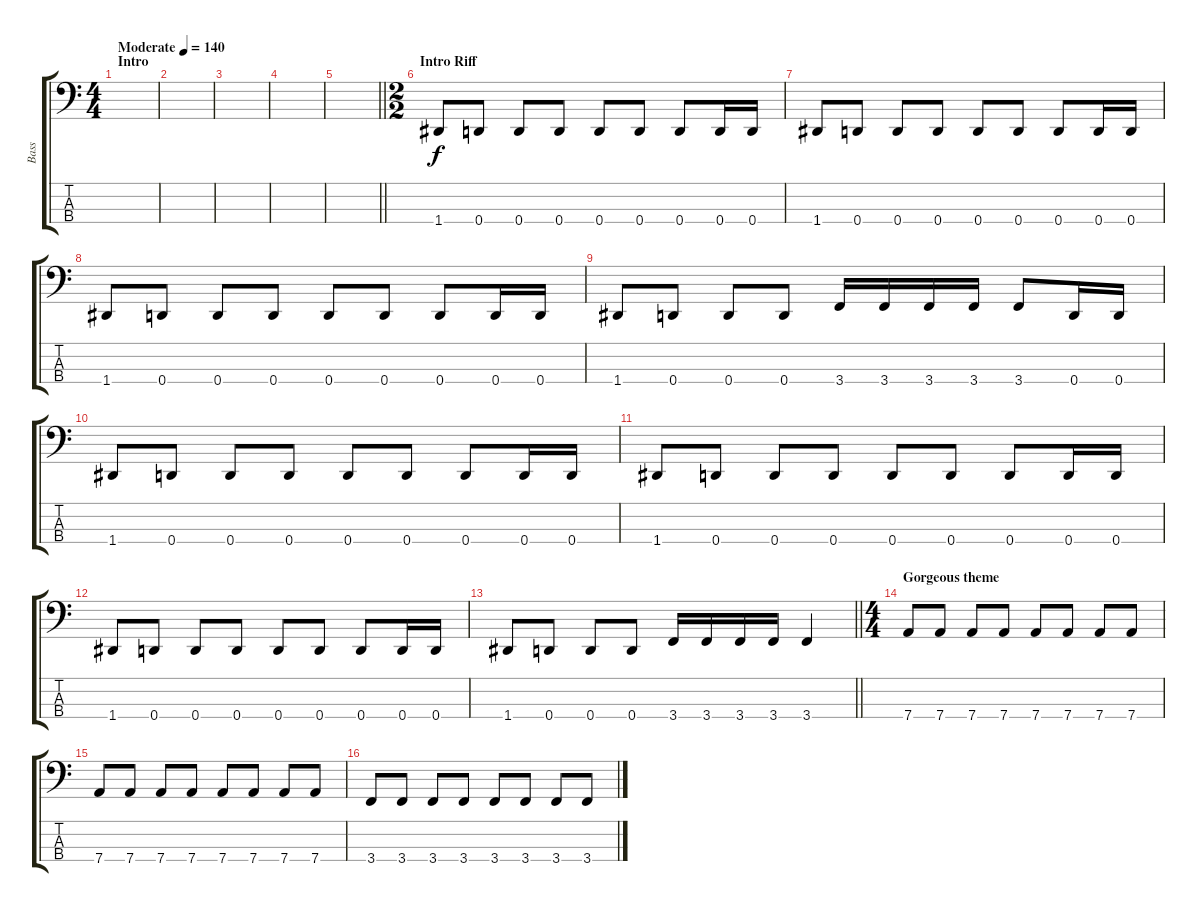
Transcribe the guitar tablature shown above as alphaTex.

\track ("Bass" "Bass") {instrument electricbasspick}
\staff {score tabs}
\tuning (G2 D2 A1 D1) {hide}
\ts (4 4)
\section ("" "Intro")
\tempo (140 "Moderate")
\clef f4
\ks c
|
|
|
|
\barLineRight lightlight
|
\ts (2 2)
\section ("" "Intro Riff")
1.4.8 0.4.8 0.4.8 0.4.8 0.4.8 0.4.8 0.4.8 0.4.16 0.4.16 |
1.4.8 0.4.8 0.4.8 0.4.8 0.4.8 0.4.8 0.4.8 0.4.16 0.4.16 |
1.4.8 0.4.8 0.4.8 0.4.8 0.4.8 0.4.8 0.4.8 0.4.16 0.4.16 |
1.4.8 0.4.8 0.4.8 0.4.8 3.4.16 3.4.16 3.4.16 3.4.16 3.4.8 0.4.16 0.4.16 |
1.4.8 0.4.8 0.4.8 0.4.8 0.4.8 0.4.8 0.4.8 0.4.16 0.4.16 |
1.4.8 0.4.8 0.4.8 0.4.8 0.4.8 0.4.8 0.4.8 0.4.16 0.4.16 |
1.4.8 0.4.8 0.4.8 0.4.8 0.4.8 0.4.8 0.4.8 0.4.16 0.4.16 |
\barLineRight lightlight
1.4.8 0.4.8 0.4.8 0.4.8 3.4.16 3.4.16 3.4.16 3.4.16 3.4.4 |
\ts (4 4)
\section ("" "Gorgeous theme")
7.4.8 7.4.8 7.4.8 7.4.8 7.4.8 7.4.8 7.4.8 7.4.8 |
7.4.8 7.4.8 7.4.8 7.4.8 7.4.8 7.4.8 7.4.8 7.4.8 |
3.4.8 3.4.8 3.4.8 3.4.8 3.4.8 3.4.8 3.4.8 3.4.8
